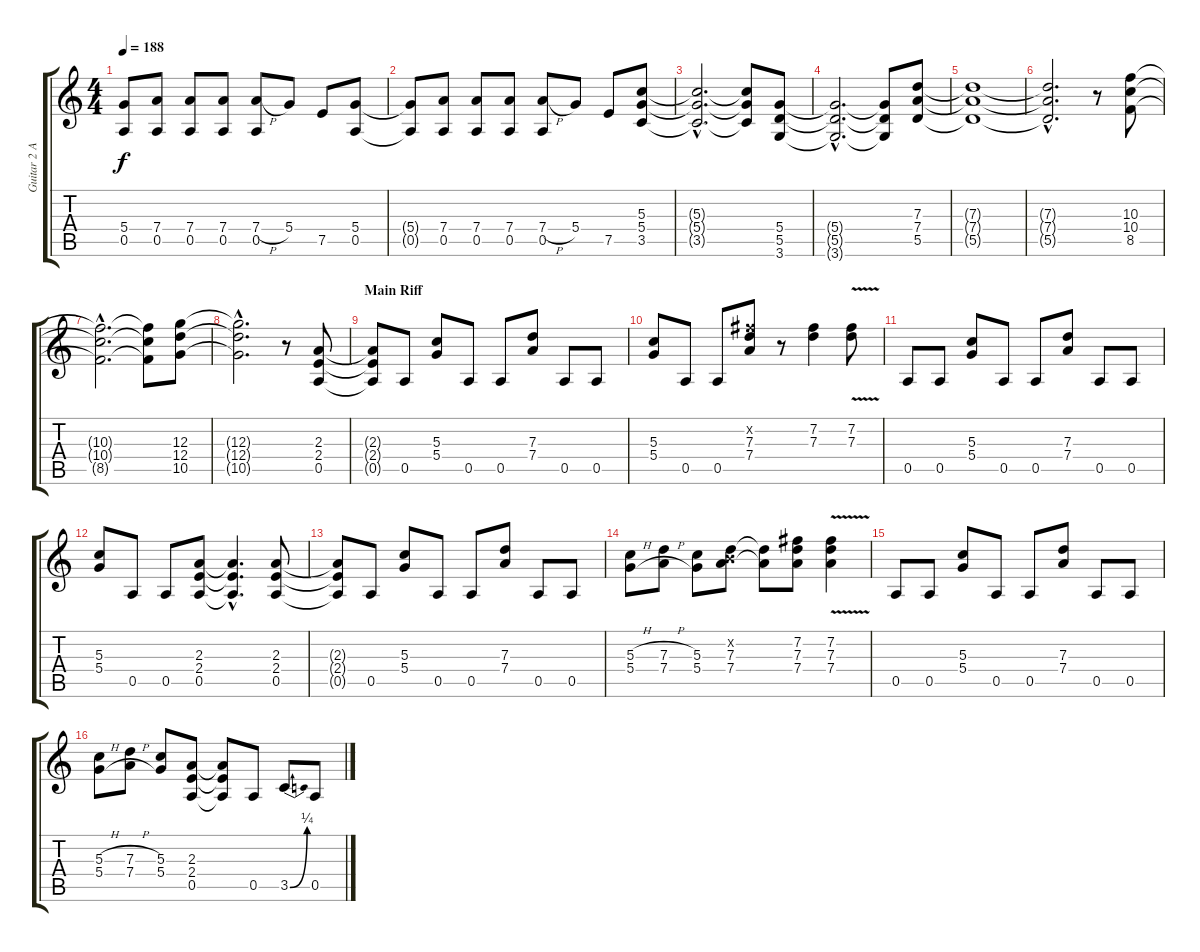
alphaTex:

\track ("Guitar 2 Adrian Smith" "Guitar 2 A") {instrument distortionguitar}
\staff {score tabs}
\tuning (E4 B3 G3 D3 A2 E2) {hide}
\ts (4 4)
\tempo 188
\clef g2
\ks c
(5.4{t} 0.5{t}).8{dy f} (7.4 0.5).8 (7.4 0.5).8 (7.4 0.5).8 (7.4{h} 0.5).8 5.4.8 7.5.8 (5.4 0.5).8 |
(5.4{t} 0.5{t}).8 (7.4 0.5).8 (7.4 0.5).8 (7.4 0.5).8 (7.4{h} 0.5).8 5.4.8 7.5.8 (5.3 5.4 3.5).8 |
(5.3{hac t} 5.4{hac t} 3.5{hac t}).2{d} (5.3{t} 5.4{t} 3.5{t}).8 (5.4 5.5 3.6).8 |
(5.4{hac t} 5.5{hac t} 3.6{hac t}).2{d} (5.4{t} 5.5{t} 3.6{t}).8 (7.3 7.4 5.5).8 |
(7.3{t} 7.4{t} 5.5{t}).1 |
(7.3{hac t} 7.4{hac t} 5.5{hac t}).2{d} r.8 (10.3 10.4 8.5).8 |
(10.3{hac t} 10.4{hac t} 8.5{hac t}).2{d} (10.3{t} 10.4{t} 8.5{t}).8 (12.3 12.4 10.5).8 |
(12.3{hac t} 12.4{hac t} 10.5{hac t}).2{d} r.8 (2.3 2.4 0.5).8 |
\section ("" "Main Riff")
(2.3{t} 2.4{t} 0.5{t}).8 0.5.8 (5.3 5.4).8 0.5.8 0.5.8 (7.3 7.4).8 0.5.8 0.5.8 |
(5.3 5.4).8 0.5.8 0.5.8 (7.2{x} 7.3 7.4).8 r.8 (7.2 7.3).4 (7.2{v} 7.3{v}).8 |
0.5.8 0.5.8 (5.3 5.4).8 0.5.8 0.5.8 (7.3 7.4).8 0.5.8 0.5.8 |
(5.3 5.4).8 0.5.8 0.5.8 (2.3 2.4 0.5).8 (2.3{hac t} 2.4{hac t} 0.5{hac t}).4{d} (2.3 2.4 0.5).8 |
(2.3{t} 2.4{t} 0.5{t}).8 0.5.8 (5.3 5.4).8 0.5.8 0.5.8 (7.3 7.4).8 0.5.8 0.5.8 |
(5.3{h} 5.4{h}).8 (7.3{h} 7.4{h}).8 (5.3 5.4).8 (0.2{x} 7.3 7.4).8 (7.3{t} 7.4{t}).8 (7.2 7.3 7.4).8 (7.2{v} 7.3{v} 7.4{v}).4 |
0.5.8 0.5.8 (5.3 5.4).8 0.5.8 0.5.8 (7.3 7.4).8 0.5.8 0.5.8 |
(5.3{h} 5.4{h}).8 (7.3{h} 7.4{h}).8 (5.3 5.4).8 (2.3 2.4 0.5).8 (2.3{t} 2.4{t} 0.5{t}).8 0.5.8 3.5{be (bend 0 0 60 1)}.8 0.5.8
